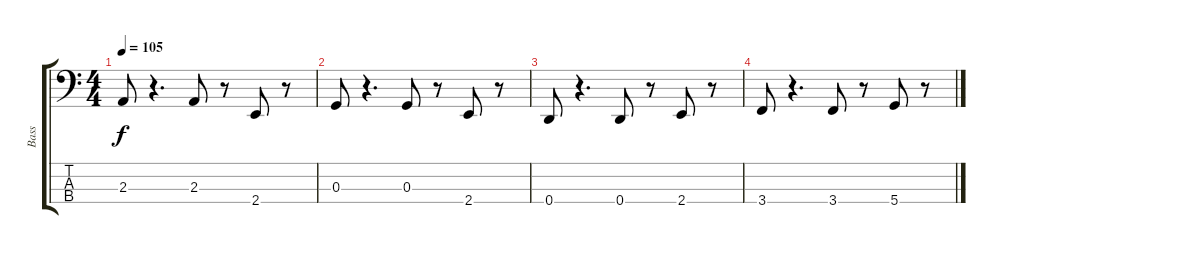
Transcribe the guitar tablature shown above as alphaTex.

\track ("Bass" "Bass") {instrument electricbasspick}
\staff {score tabs}
\tuning (F2 C2 G1 D1) {hide}
\ts (4 4)
\tempo 105
\clef f4
\ks c
2.3.8{dy f} r.4{d} 2.3.8 r.8 2.4.8 r.8 |
0.3.8 r.4{d} 0.3.8 r.8 2.4.8 r.8 |
0.4.8 r.4{d} 0.4.8 r.8 2.4.8 r.8 |
3.4.8 r.4{d} 3.4.8 r.8 5.4.8 r.8
